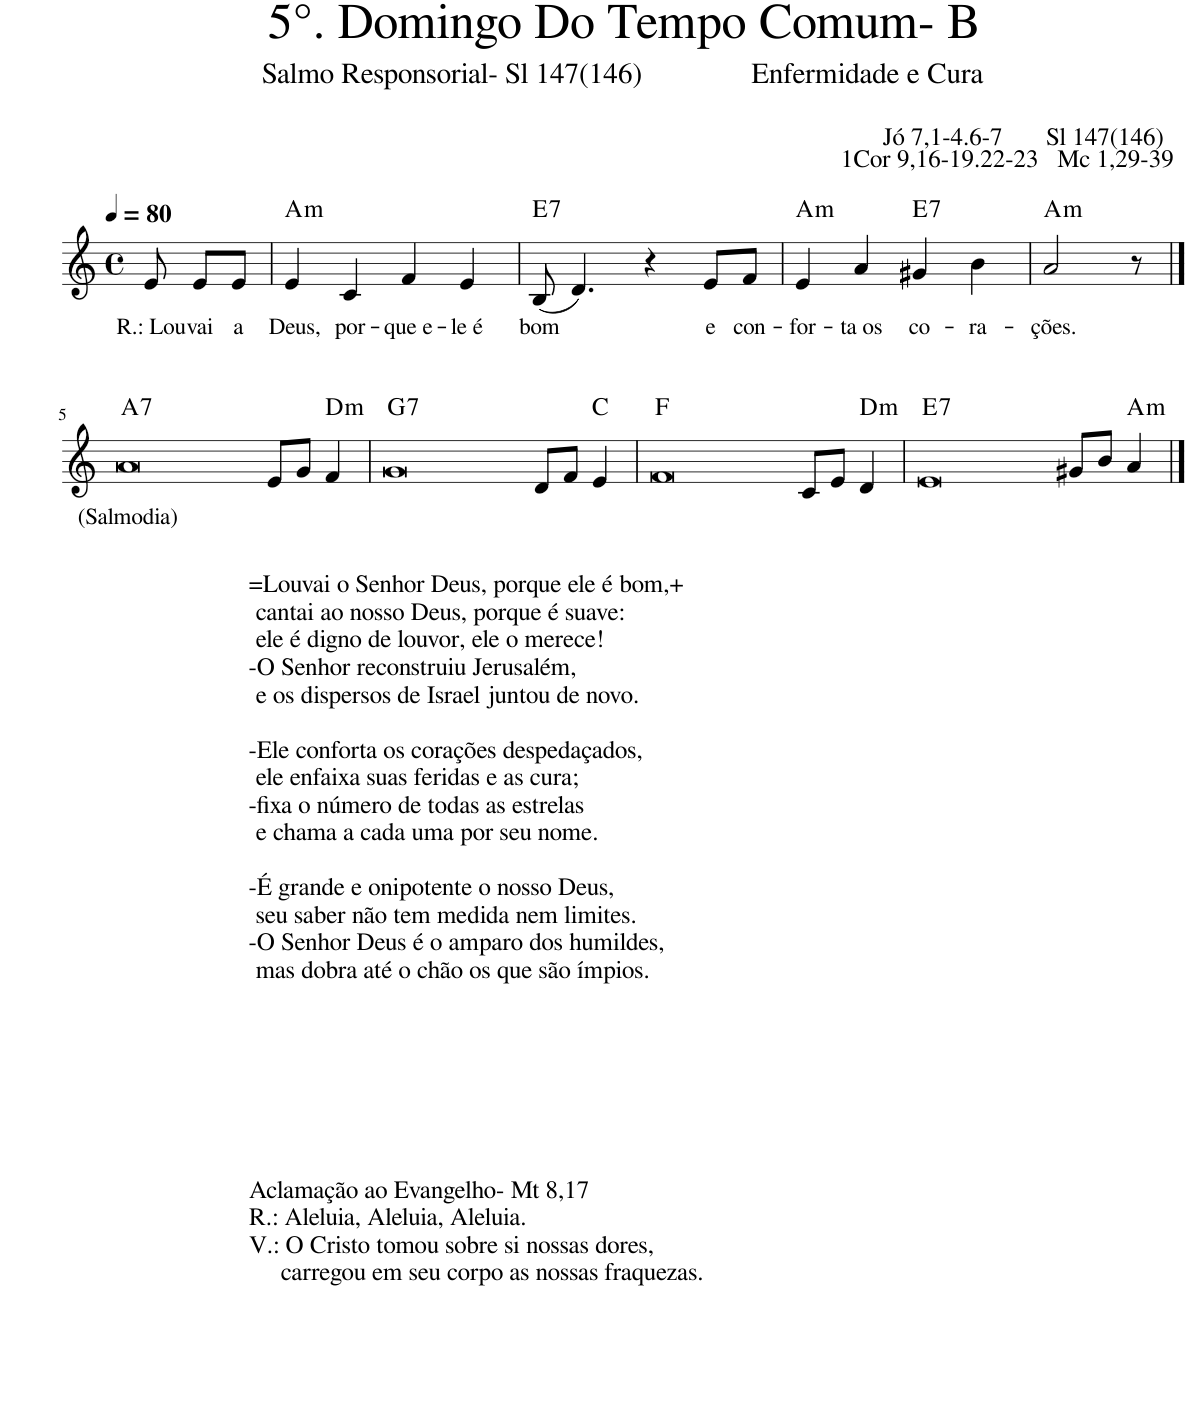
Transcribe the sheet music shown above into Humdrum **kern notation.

**kern	**text	**harte
*part1	*part1	*part1
*staff1	*staff1	*
*I"Voz	*	*
*I'Vo.	*	*
*clefG2	*	*
*k[]	*	*
*M4/4	*	*
*met(c)	*	*
*MM80	*	*
=	=	=
!	!LO:LY:b	!
8e/	R.: Lou-	.
!	!LO:LY:b	!
8e/L	-vai	.
!	!LO:LY:b	!
8e/J	a	.
=1	=1	=1
!	!LO:LY:b	!LO:H:kt=m
4e/	Deus,	A:min
!	!LO:LY:b	!
4c/	por-	.
!	!LO:LY:b	!
4f/	-que e-	.
!	!LO:LY:b	!
4e/	-le é	.
=2	=2	=2
!	!LO:LY:b	!LO:H:kt=7
(8B/	bom	E:7
4.d/)	.	.
4r	.	.
!	!LO:LY:b	!
8e/L	e	.
!	!LO:LY:b	!
8f/J	con-	.
=3	=3	=3
!	!LO:LY:b	!LO:H:kt=m
4e/	-for-	A:min
!	!LO:LY:b	!
4a/	-ta os	.
!	!LO:LY:b	!LO:H:kt=7
4g#X/	co-	E:7
!	!LO:LY:b	!
4b\	-ra-	.
=4	=4	=4
!	!LO:LY:b	!LO:H:kt=m
2a/	-ções.	A:min
8r	.	.
!!LO:LB:g=z
==5	==5	==5
!LO:TX:b:t==Louvai o Senhor Deus, porque ele é bom,+	!	!
!LO:TX:b:t=cantai ao nosso Deus, porque é suave&colon;	!	!
!LO:TX:b:t=ele é digno de louvor, ele o merece!	!	!
!LO:TX:b:t=-O Senhor reconstruiu Jerusalém,	!	!
!LO:TX:b:t=e os dispersos de Israel juntou de novo.	!	!
!LO:TX:b:t=-Ele conforta os corações despedaçados,	!	!
!LO:TX:b:t=ele enfaixa suas feridas e as cura;	!	!
!LO:TX:b:t=-fixa o número de todas as estrelas	!	!
!LO:TX:b:t=e chama a cada uma por seu nome.	!	!
!LO:TX:b:t=-É grande e onipotente o nosso Deus,	!	!
!LO:TX:b:t=seu saber não tem medida nem limites.	!	!
!LO:TX:b:t=-O Senhor Deus é o amparo dos humildes,	!	!
!LO:TX:b:t=mas dobra até o chão os que são ímpios.	!	!
!LO:TX:b:t=Aclamação ao Evangelho- Mt 8,17	!	!
!LO:TX:b:t=R.&colon; Aleluia, Aleluia, Aleluia.	!	!
!LO:TX:b:t=V.&colon; O Cristo tomou sobre si nossas dores,	!	!
!LO:TX:b:t=carregou em seu corpo as nossas fraquezas.	!	!
!	!LO:LY:b	!LO:H:kt=7
[1a	(Salmodia)	A:7
1ryy	.	.
8e/L	.	.
8g/J	.	.
!	!	!LO:H:kt=m
4f/	.	D:min
=6	=6	=6
!	!	!LO:H:kt=7
[1g	.	G:7
1a]	.	.
8d/L	.	.
8f/J	.	.
4e/	.	C:maj
=7	=7	=7
[1f	.	F:maj
1g]	.	.
8c/L	.	.
8e/J	.	.
!	!	!LO:H:kt=m
4d/	.	D:min
=8	=8	=8
!	!	!LO:H:kt=7
[1e	.	E:7
1f]	.	.
8g#X/L	.	.
8b/J	.	.
!	!	!LO:H:kt=m
4a/	.	A:min
==9	==9	==9
1e]	.	.
=	=	=
*-	*-	*-
